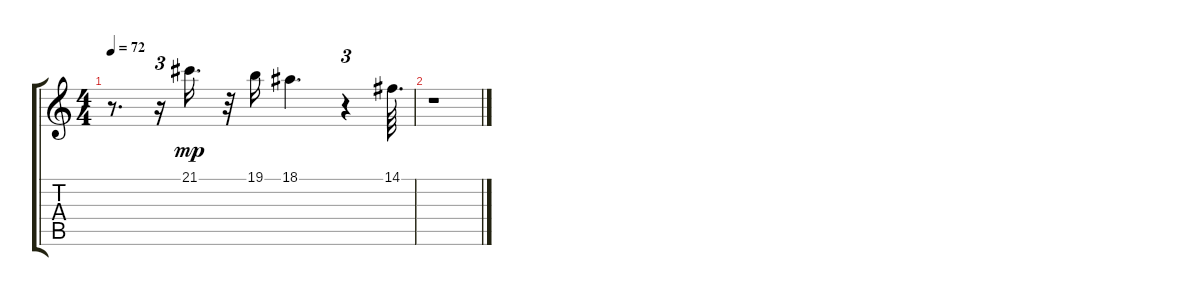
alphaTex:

\track "" {instrument stringensemble1}
\staff {score tabs}
\tuning (E4 B3 G3 D3 A2 E2) {hide}
\ts (4 4)
\tempo 72
\clef g2
\ks c
r.8{d dy mp} r.16{tu (3 2)} 21.1.16{d} r.32 19.1.16 18.1.4{d} r.4{tu (3 2)} 14.1.64{d} |
r.1
